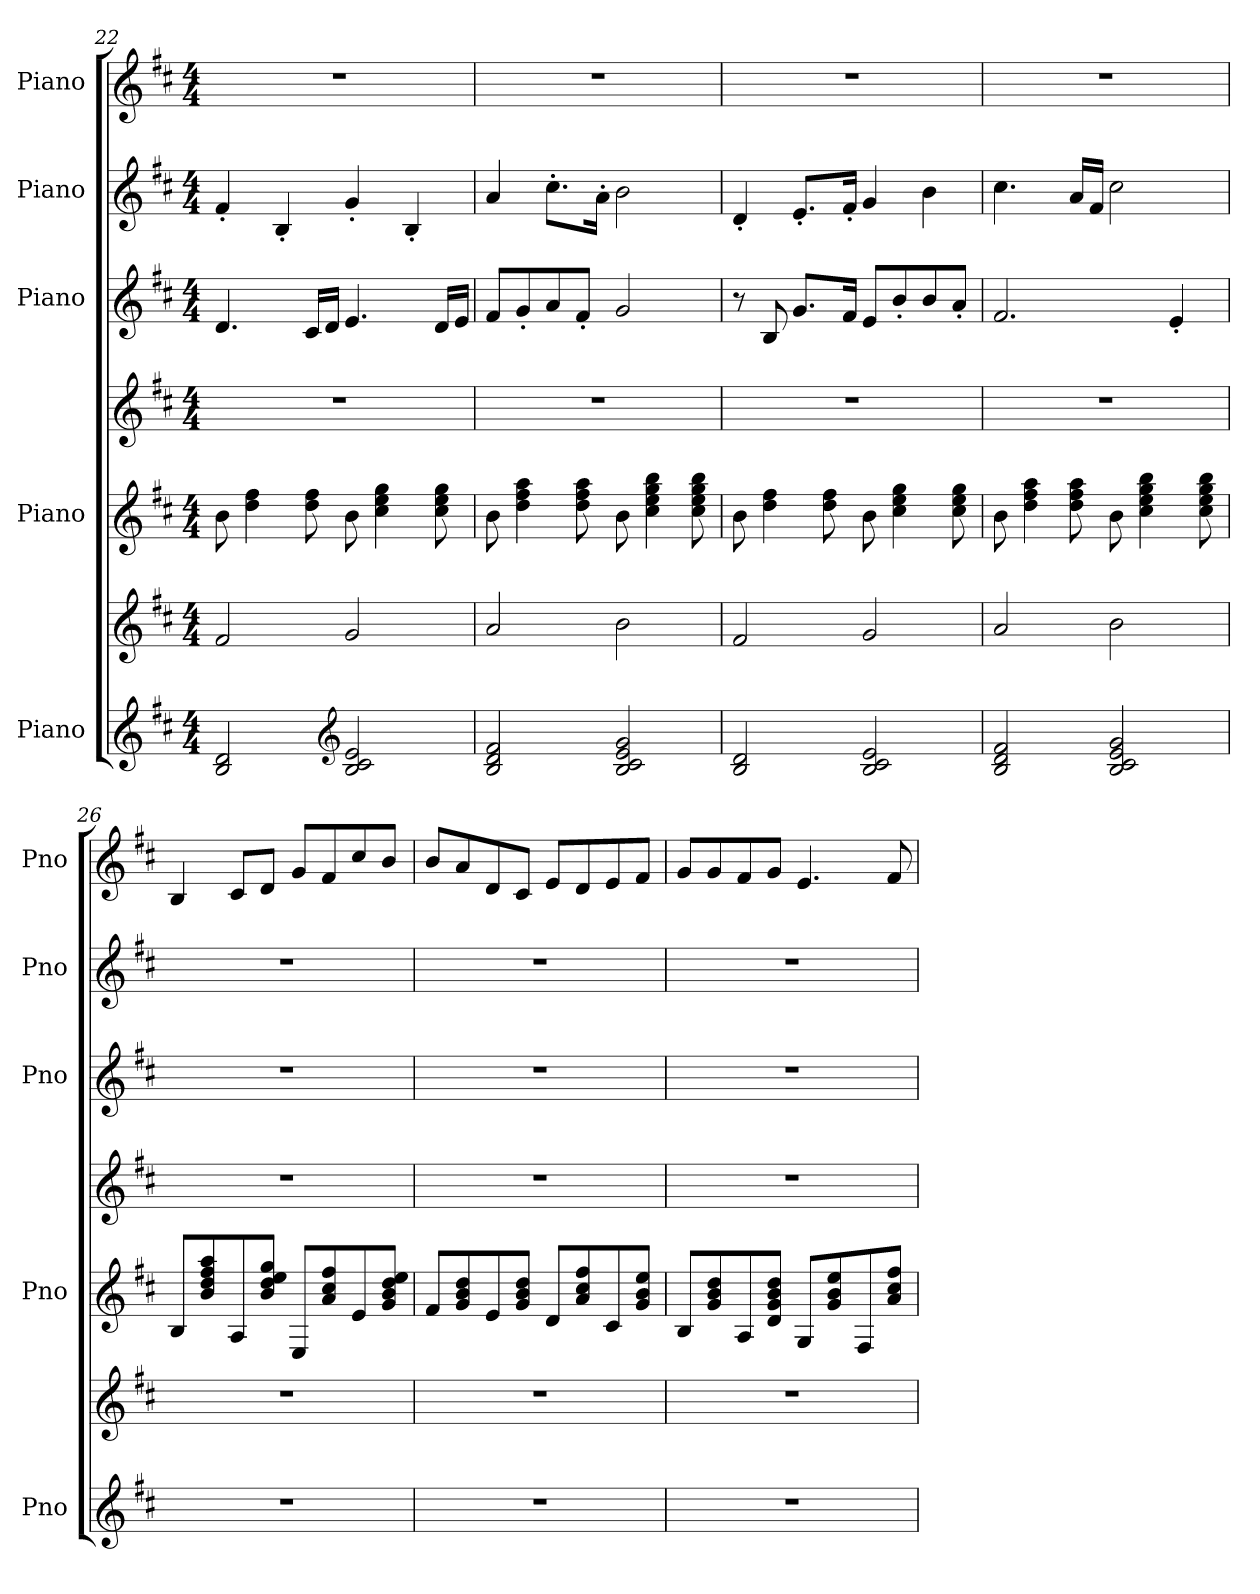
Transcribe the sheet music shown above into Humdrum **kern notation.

**kern	**kern	**kern	**kern	**kern	**kern	**kern
*part5	*part5	*part4	*part4	*part3	*part2	*part1
*staff7	*staff6	*staff5	*staff4	*staff3	*staff2	*staff1
*I"Piano	*	*I"Piano	*	*I"Piano	*I"Piano	*I"Piano
*I'Pno	*	*I'Pno	*	*I'Pno	*I'Pno	*I'Pno
*clefG2	*clefG2	*clefG2	*clefG2	*clefG2	*clefG2	*clefG2
*k[f#c#]	*k[f#c#]	*k[f#c#]	*k[f#c#]	*k[f#c#]	*k[f#c#]	*k[f#c#]
*M4/4	*M4/4	*M4/4	*M4/4	*M4/4	*M4/4	*M4/4
=22	=22	=22	=22	=22	=22	=22
2B/ 2d/	2f#/	8b\	1r	4.d/	4f#'/	1r
.	.	4dd\ 4ff#\	.	.	.	.
.	.	.	.	.	4B'/	.
.	.	8dd\ 8ff#\	.	16c#/LL	.	.
.	.	.	.	16d/JJ	.	.
*clefG2	*	*	*	*	*	*
2B/ 2c#/ 2e/	2g/	8b\	.	4.e/	4g'/	.
.	.	4cc#\ 4ee\ 4gg\	.	.	.	.
.	.	.	.	.	4B'/	.
.	.	8cc#\ 8ee\ 8gg\	.	16d/LL	.	.
.	.	.	.	16e/JJ	.	.
=23	=23	=23	=23	=23	=23	=23
2B/ 2d/ 2f#/	2a/	8b\	1r	8f#/L	4a/	1r
.	.	4dd\ 4ff#\ 4aa\	.	8g'/	.	.
.	.	.	.	8a/	8.cc#'\L	.
.	.	8dd\ 8ff#\ 8aa\	.	8f#'/J	.	.
.	.	.	.	.	16a'\Jk	.
2B/ 2c#/ 2e/ 2g/	2b\	8b\	.	2g/	2b\	.
.	.	4cc#\ 4ee\ 4gg\ 4bb\	.	.	.	.
.	.	8cc#\ 8ee\ 8gg\ 8bb\	.	.	.	.
=24	=24	=24	=24	=24	=24	=24
2B/ 2d/	2f#/	8b\	1r	8r	4d'/	1r
.	.	4dd\ 4ff#\	.	8B/	.	.
.	.	.	.	8.g/L	8.e'/L	.
.	.	8dd\ 8ff#\	.	.	.	.
.	.	.	.	16f#/Jk	16f#'/Jk	.
2B/ 2c#/ 2e/	2g/	8b\	.	8e/L	4g/	.
.	.	4cc#\ 4ee\ 4gg\	.	8b'/	.	.
.	.	.	.	8b/	4b\	.
.	.	8cc#\ 8ee\ 8gg\	.	8a'/J	.	.
!!LO:LB:g=z
=25	=25	=25	=25	=25	=25	=25
2B/ 2d/ 2f#/	2a/	8b\	1r	2.f#/	4.cc#\	1r
.	.	4dd\ 4ff#\ 4aa\	.	.	.	.
.	.	8dd\ 8ff#\ 8aa\	.	.	16a/LL	.
.	.	.	.	.	16f#/JJ	.
2B/ 2c#/ 2e/ 2g/	2b\	8b\	.	.	2cc#\	.
.	.	4cc#\ 4ee\ 4gg\ 4bb\	.	.	.	.
.	.	.	.	4e'/	.	.
.	.	8cc#\ 8ee\ 8gg\ 8bb\	.	.	.	.
=26	=26	=26	=26	=26	=26	=26
1r	1r	8B/L	1r	1r	1r	4B/
.	.	8b/ 8dd/ 8ff#/ 8aa/	.	.	.	.
.	.	8A/	.	.	.	8c#/L
.	.	8b/ 8dd/ 8ee/ 8gg/J	.	.	.	8d/J
.	.	8E/L	.	.	.	8g/L
.	.	8a/ 8cc#/ 8ff#/	.	.	.	8f#/
.	.	8e/	.	.	.	8cc#/
.	.	8g/ 8b/ 8dd/ 8ee/J	.	.	.	8b/J
=27	=27	=27	=27	=27	=27	=27
1r	1r	8f#/L	1r	1r	1r	8b/L
.	.	8g/ 8b/ 8dd/	.	.	.	8a/
.	.	8e/	.	.	.	8d/
.	.	8g/ 8b/ 8dd/J	.	.	.	8c#/J
.	.	8d/L	.	.	.	8e/L
.	.	8a/ 8cc#/ 8ff#/	.	.	.	8d/
.	.	8c#/	.	.	.	8e/
.	.	8g/ 8b/ 8ee/J	.	.	.	8f#/J
=28	=28	=28	=28	=28	=28	=28
1r	1r	8B/L	1r	1r	1r	8g/L
.	.	8g/ 8b/ 8dd/	.	.	.	8g/
.	.	8A/	.	.	.	8f#/
.	.	8d/ 8g/ 8b/ 8dd/J	.	.	.	8g/J
.	.	8G/L	.	.	.	4.e/
.	.	8g/ 8b/ 8ee/	.	.	.	.
.	.	8F#/	.	.	.	.
.	.	8a/ 8cc#/ 8ff#/J	.	.	.	8f#/
=	=	=	=	=	=	=
*-	*-	*-	*-	*-	*-	*-
